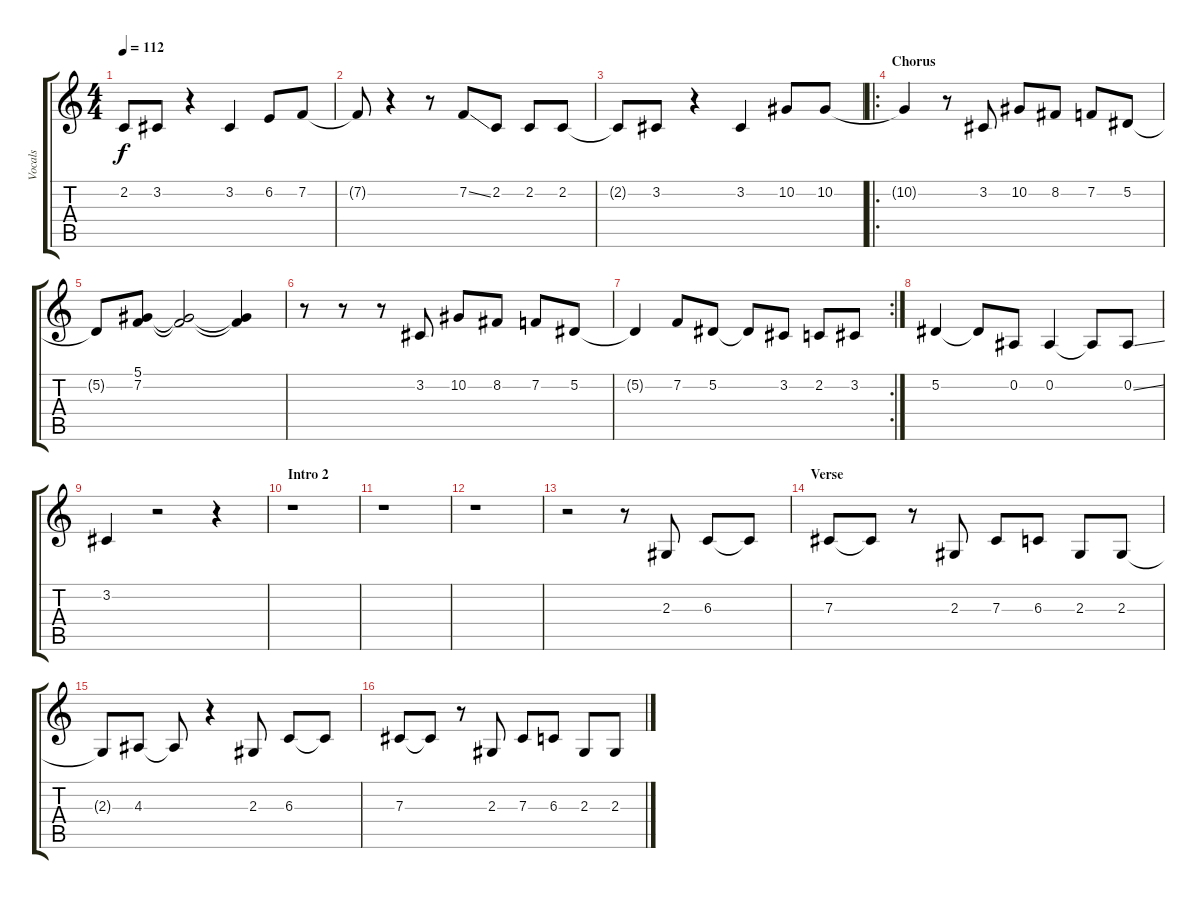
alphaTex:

\track ("Vocals" "Vocals") {instrument choiraahs}
\staff {score tabs}
\tuning (Eb4 Bb3 Gb3 Db3 Ab2 Eb2) {hide}
\ts (4 4)
\tempo 112
\clef g2
\ks c
2.2{t}.8{dy f} 3.2.8 r.4 3.2.4 6.2.8 7.2.8 |
7.2{t}.8 r.4 r.8 7.2{ss}.8 2.2.8 2.2.8 2.2.8 |
2.2{t}.8 3.2.8 r.4 3.2.4 10.2.8 10.2.8 |
\ro
\section ("" "Chorus")
10.2{t}.4 r.8 3.2.8 10.2.8 8.2.8 7.2.8 5.2.8 |
5.2{t}.8 (5.1 7.2).8 (5.1{t} 7.2{t}).2 (5.1{t} 7.2{t}).4 |
r.8 r.8 r.8 3.2.8 10.2.8 8.2.8 7.2.8 5.2.8 |
\rc 2
5.2{t}.4 7.2.8 5.2.8 5.2{t}.8 3.2.8 2.2.8 3.2.8 |
5.2.4 5.2{t}.8 0.2.8 0.2.4 0.2{t}.8 0.2{ss}.8 |
3.2.4 r.2 r.4 |
\section ("" "Intro 2")
r.1 |
r.1 |
r.1 |
r.2 r.8 2.3.8 6.3.8 6.3{t}.8 |
\section ("" "Verse")
7.3.8 7.3{t}.8 r.8 2.3.8 7.3.8 6.3.8 2.3.8 2.3.8 |
2.3{t}.8 4.3.8 4.3{t}.8 r.4 2.3.8 6.3.8 6.3{t}.8 |
7.3.8 7.3{t}.8 r.8 2.3.8 7.3.8 6.3.8 2.3.8 2.3.8
